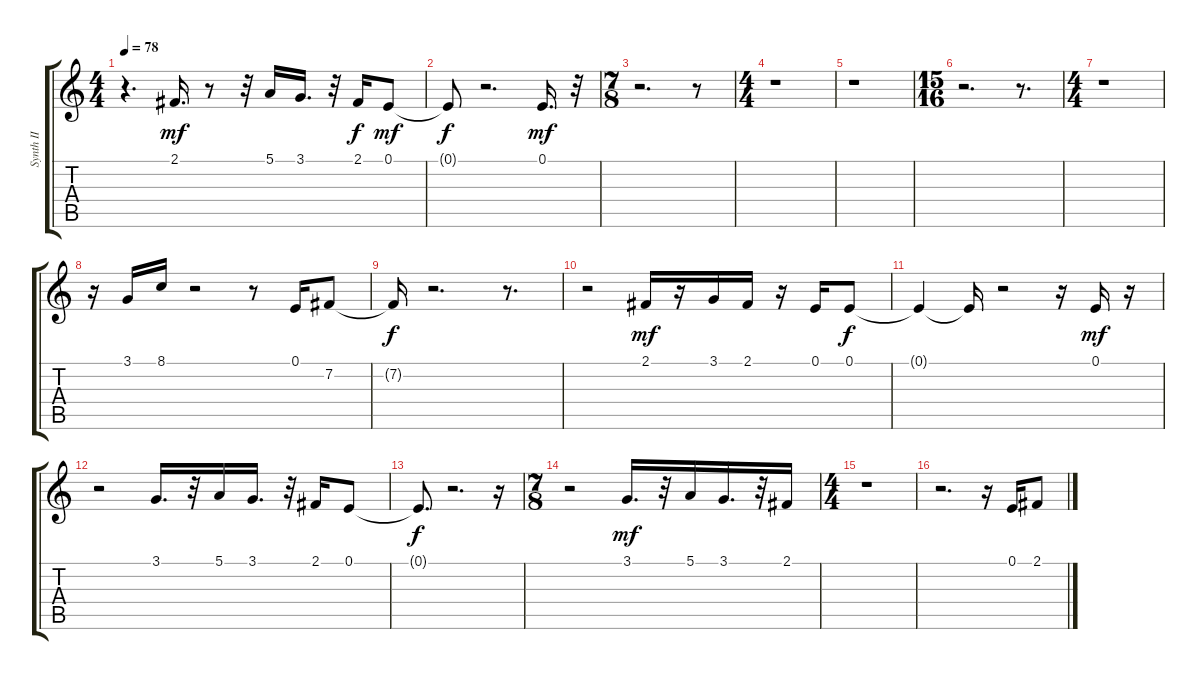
\track ("Synth II" "Synth II") {instrument pad3polysynth}
\staff {score tabs}
\tuning (E4 B3 G3 D3 A2 E2) {hide}
\ts (4 4)
\tempo 78
\clef g2
\ks c
r.4{d dy mf} 2.1.16{d} r.8 r.32 5.1.16 3.1.16{d} r.32 2.1.16{dy f} 0.1.8{dy mf} |
0.1{t}.8{dy f} r.2{d} 0.1.16{d dy mf} r.32 |
\ts (7 8)
r.2{d} r.8 |
\ts (4 4)
r.1 |
r.1 |
\ts (15 16)
r.2{d} r.8{d} |
\ts (4 4)
r.1 |
r.16 3.1.16 8.1.16 r.2 r.8 0.1.16 7.2.8 |
7.2{t}.16{dy f} r.2{d} r.8{d} |
r.2 2.1.16{dy mf} r.16 3.1.16 2.1.16 r.16 0.1.16 0.1.8{dy f} |
0.1{t}.4 0.1{t}.16 r.2 r.16 0.1.16{dy mf} r.16 |
r.2 3.1.16{d} r.32 5.1.16 3.1.16{d} r.32 2.1.16 0.1.8 |
0.1{t}.8{d dy f} r.2{d} r.16 |
\ts (7 8)
r.2 3.1.16{d dy mf} r.32 5.1.16 3.1.16{d} r.32 2.1.16 |
\ts (4 4)
r.1 |
r.2{d} r.16 0.1.16 2.1.8
